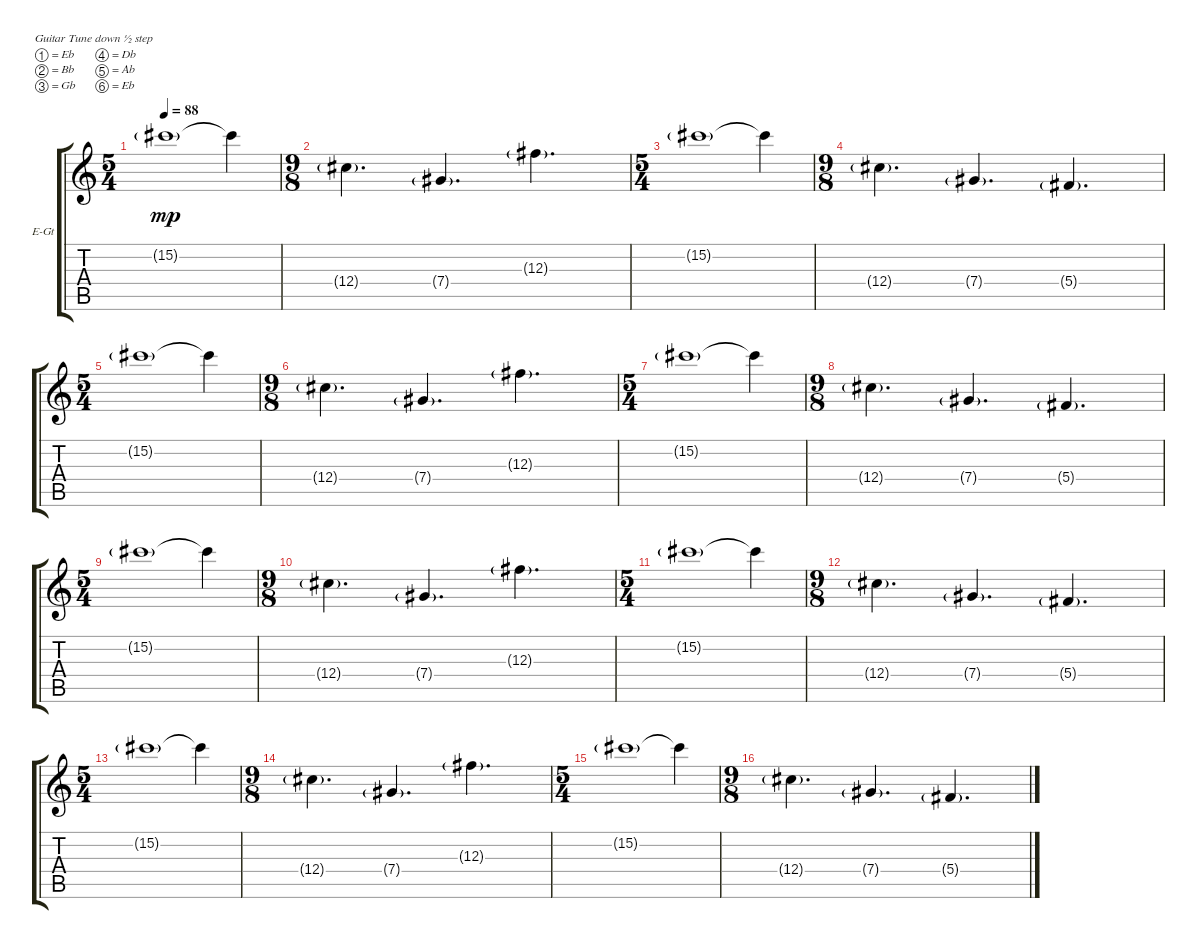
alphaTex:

\defaultSystemsLayout 4
\bracketExtendMode groupsimilarinstruments
\firstSystemTrackNameOrientation horizontal
\otherSystemsTrackNameOrientation horizontal
\track ("Electric Guitar" "E-Gt") {instrument electricguitarclean}
\staff {score tabs}
\tuning (Eb4 Bb3 Gb3 Db3 Ab2 Eb2)
\ts (5 4)
\tempo 88
\clef g2
\ks c
15.2{g}.1{dy mp instrument electricguitarclean} 15.2{t}.4 |
\ts (9 8)
12.4{g}.4{d} 7.4{g}.4{d} 12.3{g}.4{d} |
\ts (5 4)
15.2{g}.1 15.2{t}.4 |
\ts (9 8)
12.4{g}.4{d} 7.4{g}.4{d} 5.4{g}.4{d} |
\ts (5 4)
15.2{g}.1 15.2{t}.4 |
\ts (9 8)
12.4{g}.4{d} 7.4{g}.4{d} 12.3{g}.4{d} |
\ts (5 4)
15.2{g}.1 15.2{t}.4 |
\ts (9 8)
12.4{g}.4{d} 7.4{g}.4{d} 5.4{g}.4{d} |
\ts (5 4)
15.2{g}.1 15.2{t}.4 |
\ts (9 8)
12.4{g}.4{d} 7.4{g}.4{d} 12.3{g}.4{d} |
\ts (5 4)
15.2{g}.1 15.2{t}.4 |
\ts (9 8)
12.4{g}.4{d} 7.4{g}.4{d} 5.4{g}.4{d} |
\ts (5 4)
15.2{g}.1 15.2{t}.4 |
\ts (9 8)
12.4{g}.4{d} 7.4{g}.4{d} 12.3{g}.4{d} |
\ts (5 4)
15.2{g}.1 15.2{t}.4 |
\ts (9 8)
12.4{g}.4{d} 7.4{g}.4{d} 5.4{g}.4{d}
